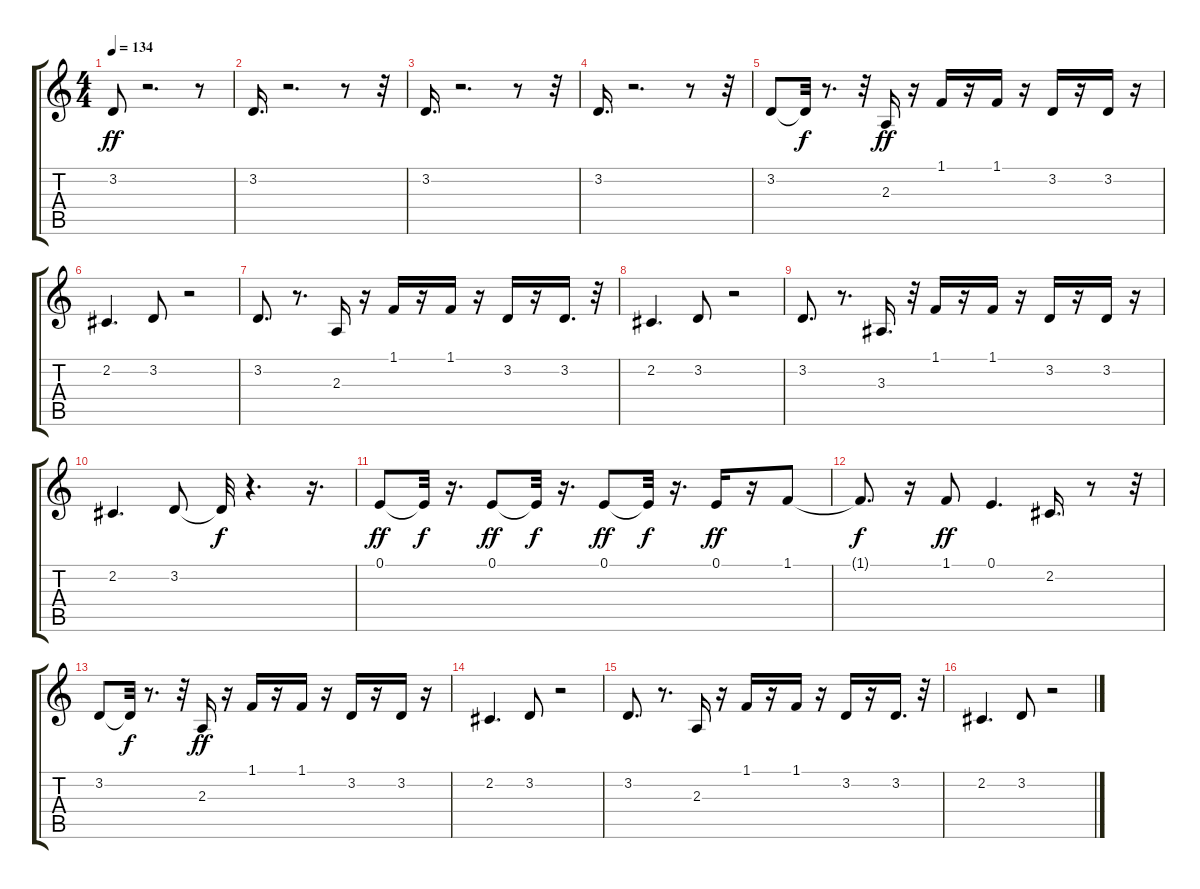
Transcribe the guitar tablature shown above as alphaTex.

\track "" {instrument harmonica}
\staff {score tabs}
\tuning (E4 B3 G3 D3 A2 E2) {hide}
\ts (4 4)
\tempo 134
\clef g2
\ks c
3.2.8{dy ff} r.2{d} r.8 |
3.2.16{d} r.2{d} r.8 r.32 |
3.2.16{d} r.2{d} r.8 r.32 |
3.2.16{d} r.2{d} r.8 r.32 |
3.2.8 3.2{t}.32{dy f} r.8{d} r.32 2.3.16{dy ff} r.16 1.1.16 r.16 1.1.16 r.16 3.2.16 r.16 3.2.16 r.16 |
2.2.4{d} 3.2.8 r.2 |
3.2.8{d} r.8{d} 2.3.16 r.16 1.1.16 r.16 1.1.16 r.16 3.2.16 r.16 3.2.16{d} r.32 |
2.2.4{d} 3.2.8 r.2 |
3.2.8{d} r.8{d} 3.3.16{d} r.32 1.1.16 r.16 1.1.16 r.16 3.2.16 r.16 3.2.16 r.16 |
2.2.4{d} 3.2.8 3.2{t}.32{dy f} r.4{d} r.16{d} |
0.1.8{dy ff} 0.1{t}.32{dy f} r.16{d} 0.1.8{dy ff} 0.1{t}.32{dy f} r.16{d} 0.1.8{dy ff} 0.1{t}.32{dy f} r.16{d} 0.1.16{dy ff} r.16 1.1.8 |
1.1{t}.8{d dy f} r.16 1.1.8{dy ff} 0.1.4{d} 2.2.16{d} r.8 r.32 |
3.2.8 3.2{t}.32{dy f} r.8{d} r.32 2.3.16{dy ff} r.16 1.1.16 r.16 1.1.16 r.16 3.2.16 r.16 3.2.16 r.16 |
2.2.4{d} 3.2.8 r.2 |
3.2.8{d} r.8{d} 2.3.16 r.16 1.1.16 r.16 1.1.16 r.16 3.2.16 r.16 3.2.16{d} r.32 |
2.2.4{d} 3.2.8 r.2
